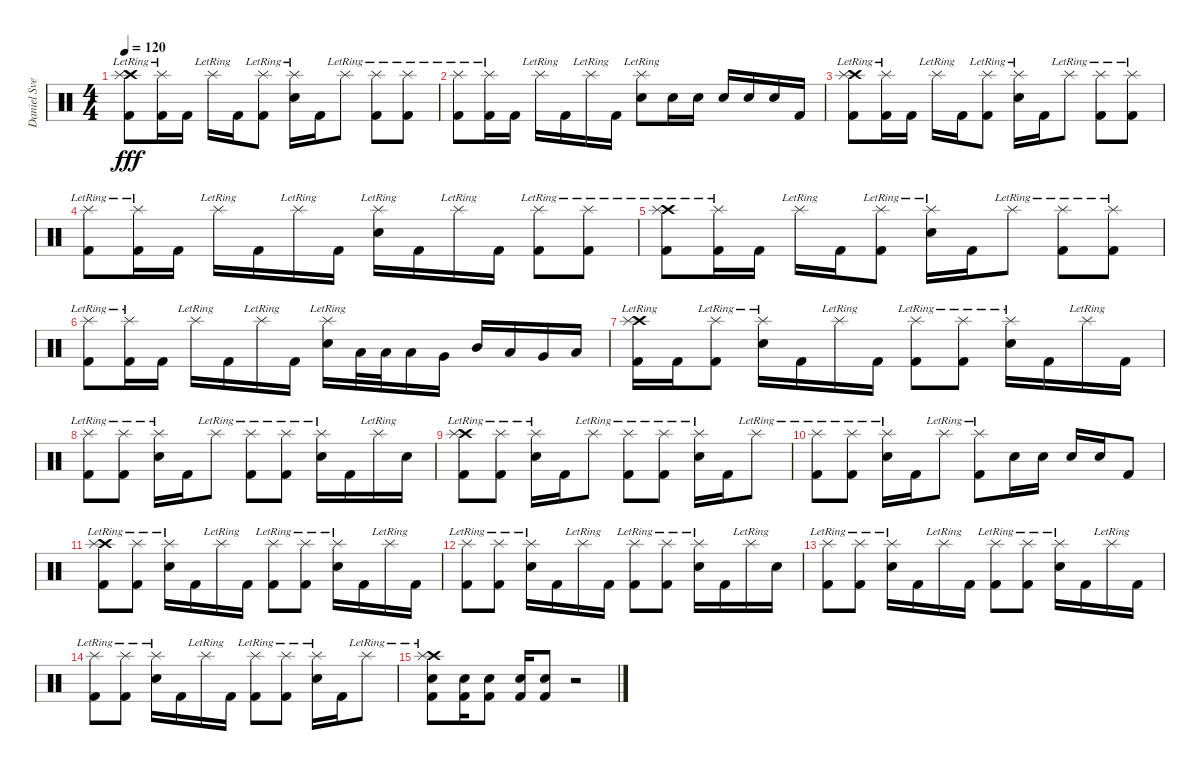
\track ("Daniel Svensson" "Daniel Sve") {instrument percussion}
\staff {score}
\articulation defaults
\ts (4 4)
\tempo 120
\clef neutral
\ks c
("Crash high (hit)"{lr} "Splash (hit)"{lr} "Kick (hit) 2").8{dy fff} ("Splash (hit)"{lr} "Kick (hit) 2").16 "Kick (hit) 2".16 "Splash (hit)"{lr}.16 "Kick (hit) 2".16 ("Splash (hit)"{lr} "Kick (hit) 2").8 ("Splash (hit)"{lr} "Electric Snare (hit)").16 "Kick (hit) 2".16 "Splash (hit)"{lr}.8 ("Splash (hit)"{lr} "Kick (hit) 2").8 ("Splash (hit)"{lr} "Kick (hit) 2").8 |
("Splash (hit)"{lr} "Kick (hit) 2").8 ("Splash (hit)"{lr} "Kick (hit) 2").16 "Kick (hit) 2".16 "Splash (hit)"{lr}.16 "Kick (hit) 2".16 "Splash (hit)"{lr}.16 "Kick (hit) 2".16 ("Splash (hit)"{lr} "Electric Snare (hit)").8 "Electric Snare (hit)".16 "Electric Snare (hit)".16 "Electric Snare (hit)".16 "Electric Snare (hit)".16 "Electric Snare (hit)".16 "Kick (hit) 2".16 |
("Crash high (hit)"{lr} "Splash (hit)"{lr} "Kick (hit) 2").8 ("Splash (hit)"{lr} "Kick (hit) 2").16 "Kick (hit) 2".16 "Splash (hit)"{lr}.16 "Kick (hit) 2".16 ("Splash (hit)"{lr} "Kick (hit) 2").8 ("Splash (hit)"{lr} "Electric Snare (hit)").16 "Kick (hit) 2".16 "Splash (hit)"{lr}.8 ("Splash (hit)"{lr} "Kick (hit) 2").8 ("Splash (hit)"{lr} "Kick (hit) 2").8 |
("Splash (hit)"{lr} "Kick (hit) 2").8 ("Splash (hit)"{lr} "Kick (hit) 2").16 "Kick (hit) 2".16 "Splash (hit)"{lr}.16 "Kick (hit) 2".16 "Splash (hit)"{lr}.16 "Kick (hit) 2".16 ("Splash (hit)"{lr} "Electric Snare (hit)").16 "Kick (hit) 2".16 "Splash (hit)"{lr}.16 "Kick (hit) 2".16 ("Splash (hit)"{lr} "Kick (hit) 2").8 ("Splash (hit)"{lr} "Kick (hit) 2").8 |
("Crash high (hit)"{lr} "Splash (hit)"{lr} "Kick (hit) 2").8 ("Splash (hit)"{lr} "Kick (hit) 2").16 "Kick (hit) 2".16 "Splash (hit)"{lr}.16 "Kick (hit) 2".16 ("Splash (hit)"{lr} "Kick (hit) 2").8 ("Splash (hit)"{lr} "Electric Snare (hit)").16 "Kick (hit) 2".16 "Splash (hit)"{lr}.8 ("Splash (hit)"{lr} "Kick (hit) 2").8 ("Splash (hit)"{lr} "Kick (hit) 2").8 |
("Splash (hit)"{lr} "Kick (hit) 2").8 ("Splash (hit)"{lr} "Kick (hit) 2").16 "Kick (hit) 2".16 "Splash (hit)"{lr}.16 "Kick (hit) 2".16 "Splash (hit)"{lr}.16 "Kick (hit) 2".16 ("Splash (hit)"{lr} "Electric Snare (hit)").16 "Low Tom (hit)".32 "Low Tom (hit)".32 "Low Tom (hit)".16 "Very Low Tom (hit)".16 "Mid Tom (hit)".16 "Low Tom (hit)".16 "Very Low Tom (hit)".16 "Low Floor Tom (hit)".16 |
("Crash high (hit)"{lr} "Splash (hit)"{lr} "Kick (hit) 2").16 "Kick (hit) 2".16 ("Splash (hit)"{lr} "Kick (hit) 2").8 ("Splash (hit)"{lr} "Electric Snare (hit)").16 "Kick (hit) 2".16 "Splash (hit)"{lr}.16 "Kick (hit) 2".16 ("Splash (hit)"{lr} "Kick (hit) 2").8 ("Splash (hit)"{lr} "Kick (hit) 2").8 ("Splash (hit)"{lr} "Electric Snare (hit)").16 "Kick (hit) 2".16 "Splash (hit)"{lr}.16 "Kick (hit) 2".16 |
("Splash (hit)"{lr} "Kick (hit) 2").8 ("Splash (hit)"{lr} "Kick (hit) 2").8 ("Splash (hit)"{lr} "Electric Snare (hit)").16 "Kick (hit) 2".16 "Splash (hit)"{lr}.8 ("Splash (hit)"{lr} "Kick (hit) 2").8 ("Splash (hit)"{lr} "Kick (hit) 2").8 ("Splash (hit)"{lr} "Electric Snare (hit)").16 "Kick (hit) 2".16 "Splash (hit)"{lr}.16 "Electric Snare (hit)".16 |
("Crash high (hit)"{lr} "Splash (hit)"{lr} "Kick (hit) 2").8 ("Splash (hit)"{lr} "Kick (hit) 2").8 ("Splash (hit)"{lr} "Electric Snare (hit)").16 "Kick (hit) 2".16 "Splash (hit)"{lr}.8 ("Splash (hit)"{lr} "Kick (hit) 2").8 ("Splash (hit)"{lr} "Kick (hit) 2").8 ("Splash (hit)"{lr} "Electric Snare (hit)").16 "Kick (hit) 2".16 "Splash (hit)"{lr}.8 |
("Splash (hit)"{lr} "Kick (hit) 2").8 ("Splash (hit)"{lr} "Kick (hit) 2").8 ("Splash (hit)"{lr} "Electric Snare (hit)").16 "Kick (hit) 2".16 "Splash (hit)"{lr}.8 ("Splash (hit)"{lr} "Kick (hit) 2").8 "Electric Snare (hit)".16 "Electric Snare (hit)".16 "Electric Snare (hit)".16 "Electric Snare (hit)".16 "Kick (hit) 2".8 |
("Crash high (hit)"{lr} "Splash (hit)"{lr} "Kick (hit) 2").8 ("Splash (hit)"{lr} "Kick (hit) 2").8 ("Splash (hit)"{lr} "Electric Snare (hit)").16 "Kick (hit) 2".16 "Splash (hit)"{lr}.16 "Kick (hit) 2".16 ("Splash (hit)"{lr} "Kick (hit) 2").8 ("Splash (hit)"{lr} "Kick (hit) 2").8 ("Splash (hit)"{lr} "Electric Snare (hit)").16 "Kick (hit) 2".16 "Splash (hit)"{lr}.16 "Kick (hit) 2".16 |
("Splash (hit)"{lr} "Kick (hit) 2").8 ("Splash (hit)"{lr} "Kick (hit) 2").8 ("Splash (hit)"{lr} "Electric Snare (hit)").16 "Kick (hit) 2".16 "Splash (hit)"{lr}.16 "Kick (hit) 2".16 ("Splash (hit)"{lr} "Kick (hit) 2").8 ("Splash (hit)"{lr} "Kick (hit) 2").8 ("Splash (hit)"{lr} "Electric Snare (hit)").16 "Kick (hit) 2".16 "Splash (hit)"{lr}.16 "Electric Snare (hit)".16 |
("Splash (hit)"{lr} "Kick (hit) 2").8 ("Splash (hit)"{lr} "Kick (hit) 2").8 ("Splash (hit)"{lr} "Electric Snare (hit)").16 "Kick (hit) 2".16 "Splash (hit)"{lr}.16 "Kick (hit) 2".16 ("Splash (hit)"{lr} "Kick (hit) 2").8 ("Splash (hit)"{lr} "Kick (hit) 2").8 ("Splash (hit)"{lr} "Electric Snare (hit)").16 "Kick (hit) 2".16 "Splash (hit)"{lr}.16 "Kick (hit) 2".16 |
("Splash (hit)"{lr} "Kick (hit) 2").8 ("Splash (hit)"{lr} "Kick (hit) 2").8 ("Splash (hit)"{lr} "Electric Snare (hit)").16 "Kick (hit) 2".16 "Splash (hit)"{lr}.16 "Kick (hit) 2".16 ("Splash (hit)"{lr} "Kick (hit) 2").8 ("Splash (hit)"{lr} "Kick (hit) 2").8 ("Splash (hit)"{lr} "Electric Snare (hit)").16 "Kick (hit) 2".16 "Splash (hit)"{lr}.8 |
("Crash high (hit)"{lr} "Splash (hit)"{lr} "Electric Snare (hit)" "Kick (hit) 2").8 ("Electric Snare (hit)" "Kick (hit) 2").16 ("Electric Snare (hit)" "Kick (hit) 2").8 ("Electric Snare (hit)" "Kick (hit) 2").16 ("Electric Snare (hit)" "Kick (hit) 2").8 r.2
